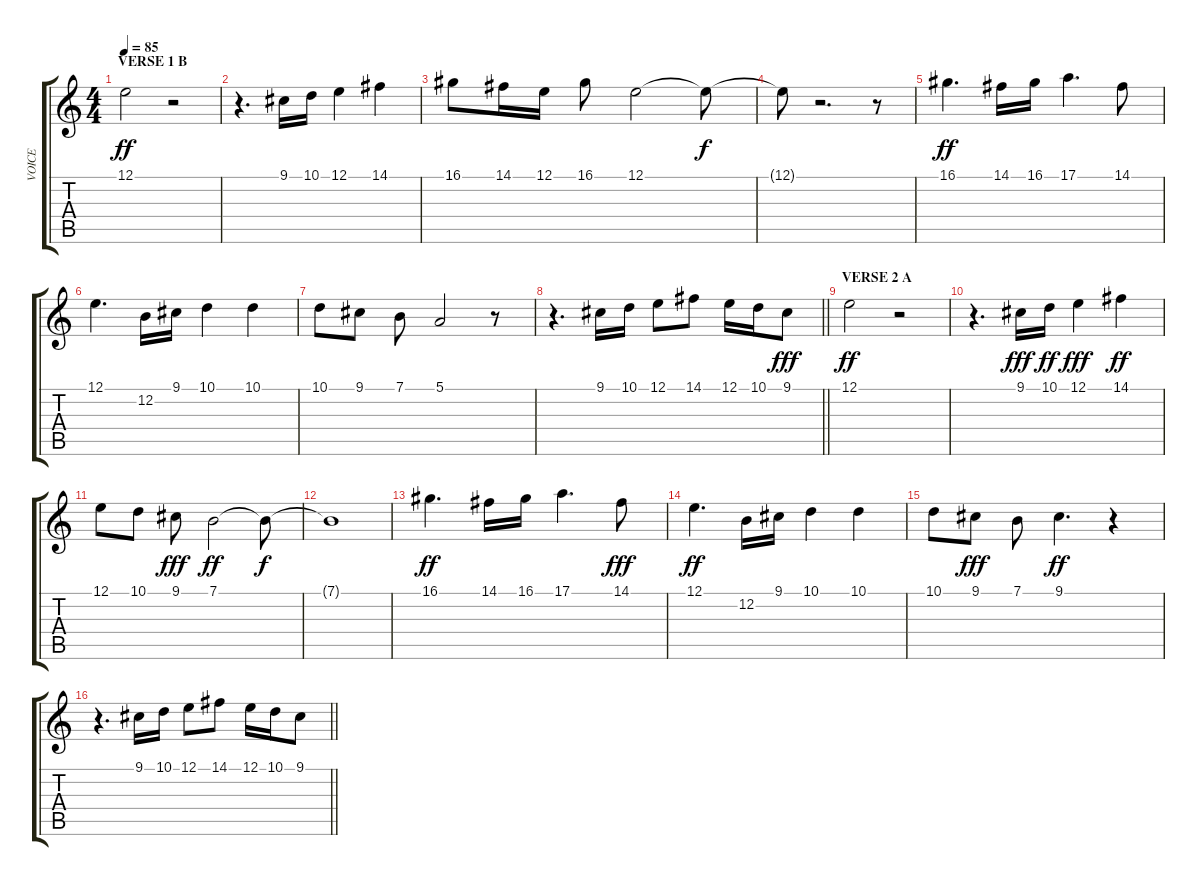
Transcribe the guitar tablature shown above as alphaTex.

\track ("VOICE" "VOICE") {instrument harpsichord}
\staff {score tabs}
\tuning (E4 B3 G3 D3 A2 E2) {hide}
\ts (4 4)
\section ("" "VERSE 1 B")
\tempo 85
\clef g2
\ks c
12.1.2{dy ff} r.2 |
r.4{d} 9.1.16 10.1.16 12.1.4 14.1.4 |
16.1.8 14.1.16 12.1.16 16.1.8 12.1.2 12.1{t}.8{dy f} |
12.1{t}.8 r.2{d} r.8 |
16.1.4{d dy ff} 14.1.16 16.1.16 17.1.4{d} 14.1.8 |
12.1.4{d} 12.2.16 9.1.16 10.1.4 10.1.4 |
10.1.8 9.1.8 7.1.8 5.1.2 r.8 |
\barLineRight lightlight
r.4{d} 9.1.16 10.1.16 12.1.8 14.1.8 12.1.16 10.1.16 9.1.8{dy fff} |
\section ("" "VERSE 2 A")
12.1.2{dy ff} r.2 |
r.4{d} 9.1.16{dy fff} 10.1.16{dy ff} 12.1.4{dy fff} 14.1.4{dy ff} |
12.1.8 10.1.8 9.1.8{dy fff} 7.1.2{dy ff} 7.1{t}.8{dy f} |
7.1{t}.1 |
16.1.4{d dy ff} 14.1.16 16.1.16 17.1.4{d} 14.1.8{dy fff} |
12.1.4{d dy ff} 12.2.16 9.1.16 10.1.4 10.1.4 |
10.1.8 9.1.8{dy fff} 7.1.8 9.1.4{d dy ff} r.4 |
\barLineRight lightlight
r.4{d} 9.1.16 10.1.16 12.1.8 14.1.8 12.1.16 10.1.16 9.1.8
